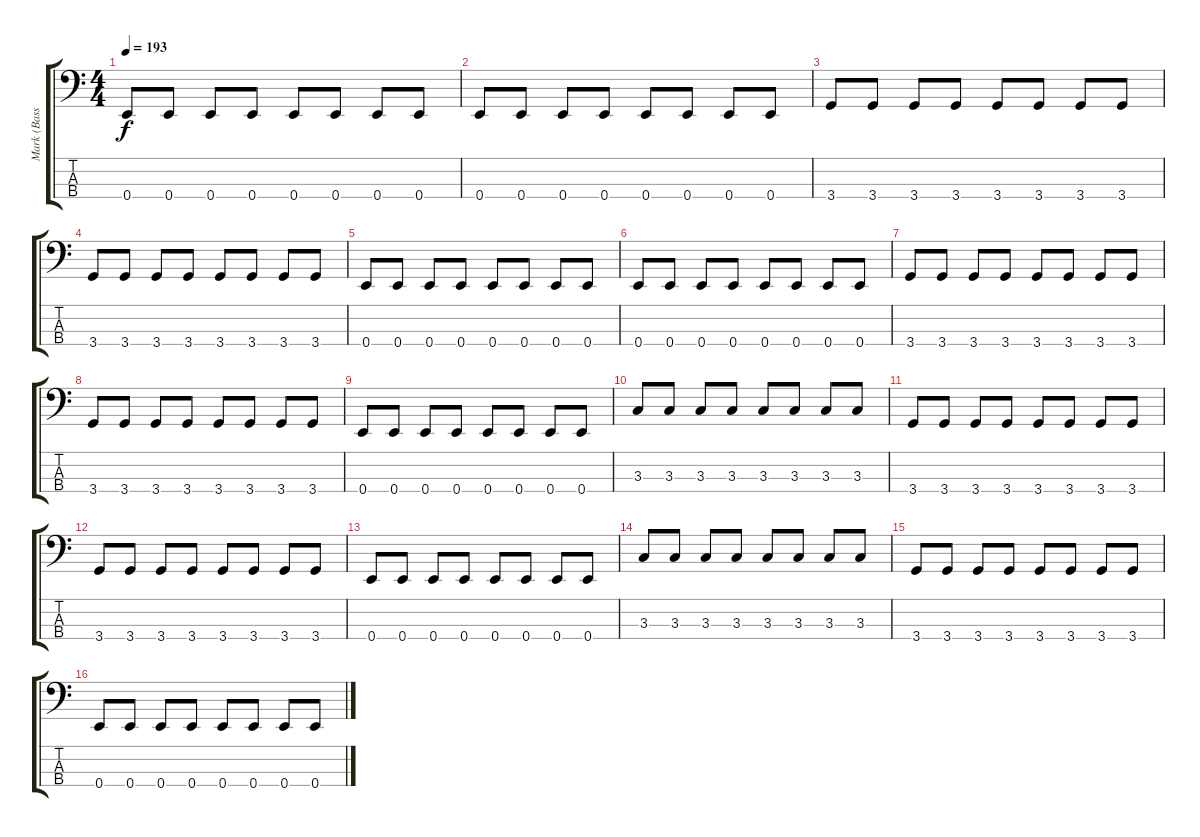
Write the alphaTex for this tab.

\track ("Mark (Bass)" "Mark (Bass") {instrument electricbasspick}
\staff {score tabs}
\tuning (G2 D2 A1 E1) {hide}
\ts (4 4)
\tempo 193
\clef f4
\ks c
0.4.8{dy f} 0.4.8 0.4.8 0.4.8 0.4.8 0.4.8 0.4.8 0.4.8 |
0.4.8 0.4.8 0.4.8 0.4.8 0.4.8 0.4.8 0.4.8 0.4.8 |
3.4.8 3.4.8 3.4.8 3.4.8 3.4.8 3.4.8 3.4.8 3.4.8 |
3.4.8 3.4.8 3.4.8 3.4.8 3.4.8 3.4.8 3.4.8 3.4.8 |
0.4.8 0.4.8 0.4.8 0.4.8 0.4.8 0.4.8 0.4.8 0.4.8 |
0.4.8 0.4.8 0.4.8 0.4.8 0.4.8 0.4.8 0.4.8 0.4.8 |
3.4.8 3.4.8 3.4.8 3.4.8 3.4.8 3.4.8 3.4.8 3.4.8 |
3.4.8 3.4.8 3.4.8 3.4.8 3.4.8 3.4.8 3.4.8 3.4.8 |
0.4.8 0.4.8 0.4.8 0.4.8 0.4.8 0.4.8 0.4.8 0.4.8 |
3.3.8 3.3.8 3.3.8 3.3.8 3.3.8 3.3.8 3.3.8 3.3.8 |
3.4.8 3.4.8 3.4.8 3.4.8 3.4.8 3.4.8 3.4.8 3.4.8 |
3.4.8 3.4.8 3.4.8 3.4.8 3.4.8 3.4.8 3.4.8 3.4.8 |
0.4.8 0.4.8 0.4.8 0.4.8 0.4.8 0.4.8 0.4.8 0.4.8 |
3.3.8 3.3.8 3.3.8 3.3.8 3.3.8 3.3.8 3.3.8 3.3.8 |
3.4.8 3.4.8 3.4.8 3.4.8 3.4.8 3.4.8 3.4.8 3.4.8 |
0.4.8 0.4.8 0.4.8 0.4.8 0.4.8 0.4.8 0.4.8 0.4.8
